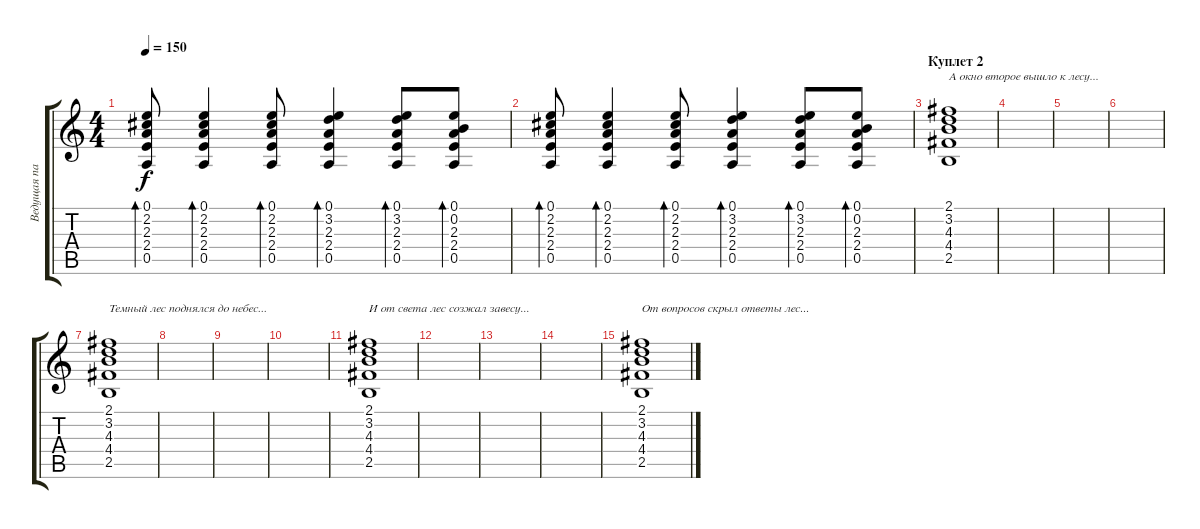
\track ("Ведущая партия" "Ведущая па") {instrument overdrivenguitar}
\staff {score tabs}
\tuning (E4 B3 G3 D3 A2 E2) {hide}
\ts (4 4)
\tempo 150
\clef g2
\ks c
(0.1 2.2 2.3 2.4 0.5).8{bd 60 dy f} (0.1 2.2 2.3 2.4 0.5).4{bd 60} (0.1 2.2 2.3 2.4 0.5).8{bd 60} (0.1 3.2 2.3 2.4 0.5).4{bd 60} (0.1 3.2 2.3 2.4 0.5).8{bd 60} (0.1 0.2 2.3 2.4 0.5).8{bd 60} |
(0.1 2.2 2.3 2.4 0.5).8{bd 60 volume 10 instrument acousticguitarsteel} (0.1 2.2 2.3 2.4 0.5).4{bd 60} (0.1 2.2 2.3 2.4 0.5).8{bd 60} (0.1 3.2 2.3 2.4 0.5).4{bd 60} (0.1 3.2 2.3 2.4 0.5).8{bd 60} (0.1 0.2 2.3 2.4 0.5).8{bd 60} |
\section ("" "Куплет 2")
(2.1 3.2 4.3 4.4 2.5).1{txt "А окно второе вышло к лесу..."} |
|
|
|
(2.1 3.2 4.3 4.4 2.5).1{txt "Темный лес поднялся до небес..."} |
|
|
|
(2.1 3.2 4.3 4.4 2.5).1{txt "И от света лес созжал завесу..."} |
|
|
|
(2.1 3.2 4.3 4.4 2.5).1{txt "От вопросов скрыл ответы лес..."}
